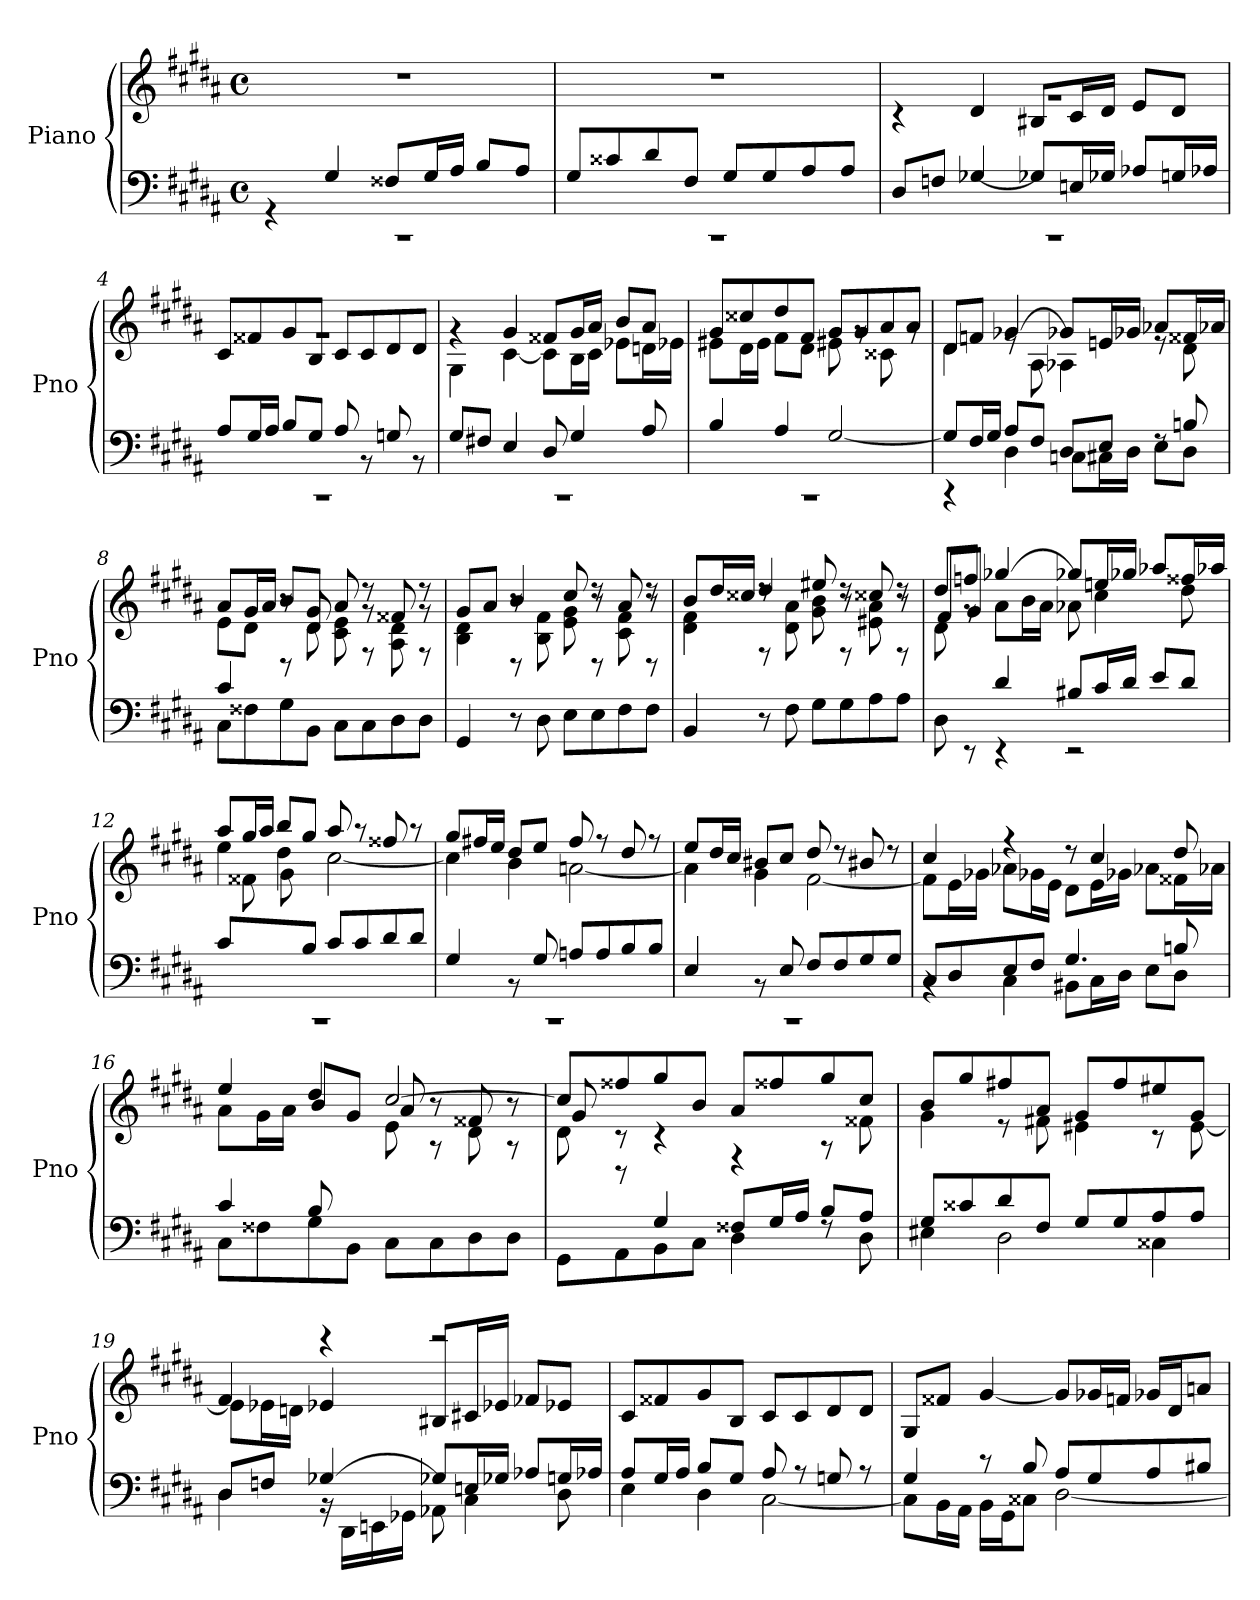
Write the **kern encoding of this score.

**kern	**kern
*part1	*part1
*staff2	*staff1
*I"Piano	*
*I'Pno	*
*clefF4	*clefG2
*k[f#c#g#d#a#]	*k[f#c#g#d#a#]
*M4/4	*M4/4
*met(c)	*met(c)
=1	=1
*^	*
1rCC	4r	1rdd
.	4G#/	.
.	8F##X/L	.
.	16G#/L	.
.	16A#/JJ	.
.	8B/L	.
.	8A#/J	.
=2	=2	=2
1rCC	8G#/L	1rdd
.	8c##X/	.
.	8d#/	.
.	8F#/J	.
.	8G#/L	.
.	8G#/	.
.	8A#/	.
.	8A#/J	.
=3	=3	=3
*	*	*^
1rCC	8D#/L	1rg	4r
.	8Fni/J	.	.
.	[4G-Xi/	.	4d#/
.	8G-Xi/L]	.	8B#X/L
.	16En/L	.	16c#/L
.	16G-Xi/JJ	.	16d#/JJ
.	8A-Xi/L	.	8e/L
.	16Gni/L	.	8d#/J
.	16A-Xi/JJ	.	.
=4	=4	=4	=4
1rCC	8A#/L	1rg	8c#/L
.	16G#/L	.	8f##X/
.	16A#/JJ	.	.
.	8B/L	.	8g#/
.	8G#/J	.	8B/J
.	8A#/	.	8c#/L
.	8r	.	8c#/
.	8Gni/	.	8d#/
.	8r	.	8d#/J
!!LO:LB:g=z	!!
=5	=5	=5	=5
1rCC	8G#/L	4rg	4G#\
.	8F#X/J	.	.
.	4E/	4g#/	[4c#\
.	8D#/	8f##X/L	8c#\L]
.	4G#/	16g#/L	16B\L
.	.	16a#/JJ	16c#\JJ
.	.	8b/L	8e-Xi\L
.	8A#/	8a#/J	16dni\L
.	.	.	16e-Xi\JJ
=6	=6	=6	=6
1rCC	4B/	8g#/L	8e#X\L
.	.	8cc##X/	16d#\L
.	.	.	16e#\JJ
.	4A#/	8dd#/	8f#\L
.	.	8f#/J	8d#\J
.	[2G#/	8g#/L	8e#X\
.	.	8g#/	8rg
.	.	8a#/	8c##X\
.	.	8a#/J	8rg
=7	=7	=7	=7
4rCC	8G#/L]	8d#/L	4d#\
.	16F#/L	8fni/J	.
.	16G#/JJ	.	.
8A#/L	4D#\	[4g-Xi/	8re
8F#/J	.	.	8A#\
8D#/L	8Cni\L	8g-Xi/L]	4A-Xi\
8E/J	16C#\L	16en/L	.
.	16D#\JJ	16g-Xi/JJ	.
8rF	8E\L	8a-Xi/L	8re
8Bn/	8D#\J	16f##X/L	8d#\
.	.	16a-Xi/JJ	.
!!LO:LB:g=z
=8	=8	=8	=8
*	*	*	*^
4c#/	8C#\L	8a#/L	8e\L	4ryy
.	8F##X\	16g#/L	8d#\J	.
.	.	16a#/JJ	.	.
4ryy	8G#\	8b/L	8r	8rD
.	8BB\J	8g#/J	8d#\	8d#/
8ryy	8C#\L	8a#/	8c#\ 8e\	8ryy
8ryy	8C#\	8rg	8rdd	8rF
8ryy	8D#\	8f##X/	8A#\ 8d#\	8ryy
8ryy	8D#\J	8rg	8rdd	8rF
!!LO:LB:g=z	!!	!!
=9	=9	=9	=9	=9
4ryy	4GG#/	8g#/L	4B\ 4d#\	4ryy
.	.	8a#/J	.	.
8ryy	8r	4b/	8r	8rD
4ryy	8D#\	.	8B\ 8f#\	4ryy
.	8E\L	8cc#/	8e\ 8g#\	.
8ryy	8E\	8r	8rdd	8rD
8ryy	8F#\	8a#/	8c#\ 8f#\	8ryy
8ryy	8F#\J	8r	8rdd	8rD
=10	=10	=10	=10	=10
4ryy	4BB/	8b/L	4d#\ 4f#\	4ryy
.	.	16dd#/L	.	.
.	.	16cc##X/JJ	.	.
8ryy	8r	4dd#/	8rdd	8rF
4ryy	8F#\	.	8d#\ 8a#\	4ryy
.	8G#\L	8ee#X/	8g#\ 8b\	.
8ryy	8G#\	8r	8rdd	8rF
8ryy	8A#\	8cc##X/	8e#X\ 8a#\	8ryy
8ryy	8A#\J	8r	8rdd	8rF
=11	=11	=11	=11	=11
*	*^	*	*	*^
4ryy	8D#\	4ryy	8dd#/L	8d#\	8f#/L	4ryy
.	8rEE	.	8ffni/J	8rg	8g#/J	.
2.ryy	4rEE	4d#/	[4gg-Xi/	8a#\L	2.ryy	2.ryy
.	.	.	.	16b\L	.	.
.	.	.	.	16a#\JJ	.	.
.	2rEE	8B#X/L	8gg-Xi/L]	8a-Xi\	.	.
.	.	16c#/L	16een/L	4cc#\	.	.
.	.	16d#/JJ	16gg-Xi/JJ	.	.	.
.	.	8e/L	8aa-Xi/L	.	.	.
.	.	8d#/J	16ff##X/L	8dd#\	.	.
.	.	.	16aa-Xi/JJ	.	.	.
*	*v	*v	*	*	*	*
*	*	*	*	*v	*v
=12	=12	=12	=12	=12
1rCC	8c#/L	8aa#/L	4ee\	8ryy
.	4ryy	16gg#/L	.	8f##X\
.	.	16aa#/JJ	.	.
.	.	8bb/L	4dd#\	8g#\
.	8B/J	8gg#/J	.	2ryy
.	8c#/L	8aa#/	[2cc#\	.
.	8c#/	8r	.	.
.	8d#/	8ff##X/	.	.
.	8d#/J	8r	.	8ryy
*	*	*	*v	*v
!!LO:LB:g=z
=13	=13	=13	=13
1rCC	4G#/	8gg#/L	4cc#\]
.	.	16ff#X/L	.
.	.	16ee/JJ	.
.	8r	8dd#/L	4b\
.	8G#/	8ee/J	.
.	8An/L	8ff#/	[2an\
.	8A/	8r	.
.	8B/	8dd#/	.
.	8B/J	8r	.
=14	=14	=14	=14
1rCC	4E/	8ee/L	4a\]
.	.	16dd#/L	.
.	.	16cc#/JJ	.
.	8rBB	8b#X/L	4g#\
.	8E/	8cc#/J	.
.	8F#/L	8dd#/	[2f#\
.	8F#/	8r	.
.	8G#/	8b#X/	.
.	8G#/J	8r	.
=15	=15	=15	=15
8C#/L	4rBB	4cc#/	8f#\L]
8D#/	.	.	16e\L
.	.	.	16g-Xi\JJ
8E/	4C#\	4r	8a-Xi\L
8F#/J	.	.	16g-Xi\L
.	.	.	16e\JJ
4.G#/	8BB#X\L	8r	8d#\L
.	16C#\L	4cc#/	16e\L
.	16D#\JJ	.	16g-Xi\JJ
.	8E\L	.	8a-Xi\L
8Bn/	8D#\J	8dd#/	16f##X\L
.	.	.	16a-Xi\JJ
!!LO:PB:g=z
=16	=16	=16	=16
*	*	*	*^
4c#/	8C#\L	4ee/	8a#\L	4.ryy
.	8F##X\	.	16g#\L	.
.	.	.	16a#\JJ	.
8B/L	8G#\	4dd#/	8b/L	.
2ryy	8BB\J	.	8g#/J	8d#\J
.	8C#\L	[2cc#/	8a#/	8e\
.	8C#\	.	8r	8rA
.	8D#\	.	8f##X/	8d#\
8ryy	8D#\J	.	8r	8rA
!!LO:LB:g=z	!!	!!
=17	=17	=17	=17	=17
8ryy	8GG#\L	8cc#/L]	8g#/	8d#\
8rb	8AA#\	8ff##X/	8rc	2..ryy
4G#/	8BB\	8gg#/	4rc	.
.	8C#\J	8b/J	.	.
8F##X/L	4D#\	8a#/L	4rF	.
16G#/L	.	8ff##X/	.	.
16A#/JJ	.	.	.	.
8B/L	8rF	8gg#/	8rA	.
8A#/J	8D#\	8cc#/J	8f##X\	.
*	*	*	*v	*v
=18	=18	=18	=18
8G#/L	4E#X\	8b/L	4g#\
8c##X/	.	8gg#/	.
8d#/	2D#\	8ff#X/	8r
8F#/J	.	8a#/J	8f#X\
8G#/L	.	8g#/L	4e#X\
8G#/	.	8ff#/	.
8A#/	4C##X\	8ee#X/	8r
8A#/J	.	8g#/J	[8e#\
=19	=19	=19	=19
8D#/L	4D#\	4f#/	8e#\L]
8Fni/J	.	.	16e-Xi\L
.	.	.	16dni\JJ
[4G-Xi/	16rBB	4e-Xi/	4rccc
.	16DD#\LL	.	.
.	16EEn\	.	.
.	16GG-Xi\JJ	.	.
8G-Xi/L]	8AA-Xi\	8B#X/L	2rccc
16En/L	4C#\	16c#X/L	.
16G-Xi/JJ	.	16e-Xi/JJ	.
8A-Xi/L	.	8f-Xi/L	.
16Gni/L	8D#\	8e-Xi/J	.
16A-Xi/JJ	.	.	.
*	*	*v	*v
!!LO:LB:g=z
=20	=20	=20
8A#/L	4E\	8c#/L
16G#/L	.	8f##X/
16A#/JJ	.	.
8B/L	4D#\	8g#/
8G#/J	.	8B/J
8A#/	[2C#\	8c#/L
8r	.	8c#/
8Gni/	.	8d#/
8r	.	8d#/J
=21	=21	=21
4G#/	8C#\L]	8G#/L
.	16BB\L	8f##X/J
.	16AA#\JJ	.
8r	16BB\LL	[4g#/
.	16GG#\J	.
8B/	8C##X\J	.
8A#/L	[2D#\	8g#/L]
8G#/	.	16g-Xi/L
.	.	16fni/JJ
8A#/	.	16g-Xi/LL
.	.	16d#/J
8B#X/J	.	8ani/J
*v	*v	*
=	=
*-	*-
